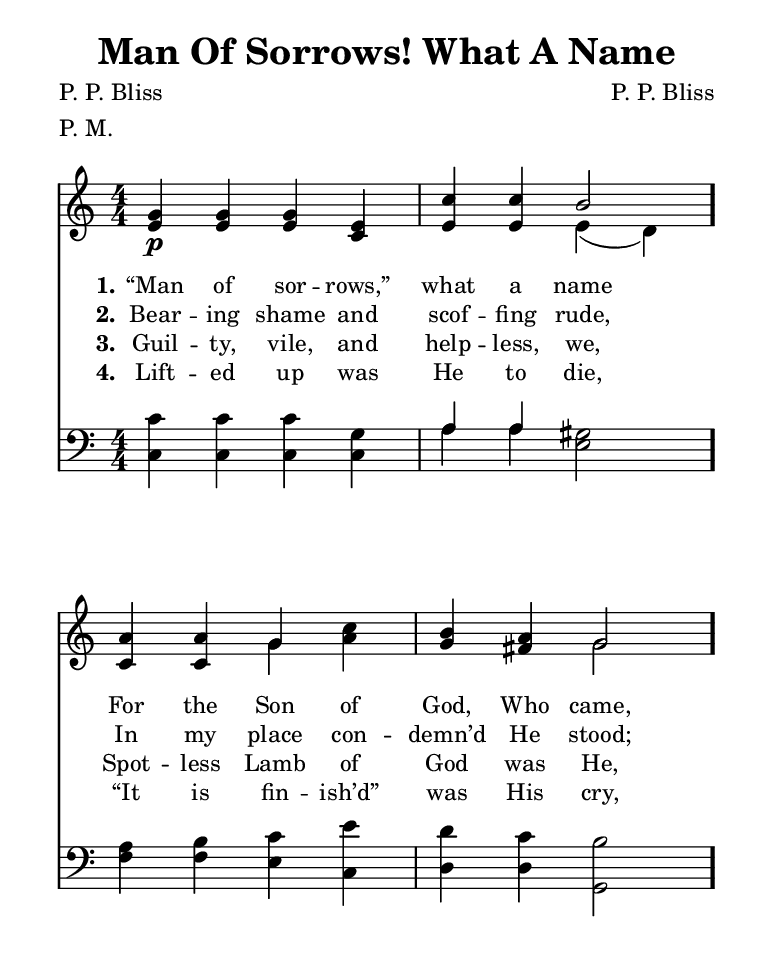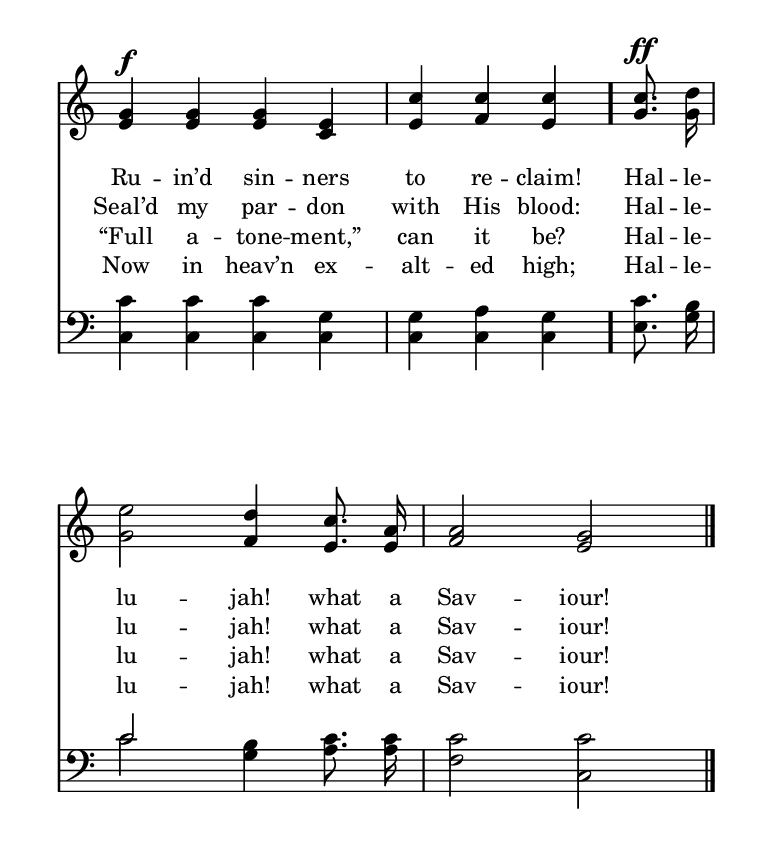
\include "common/global.ily"
\paper {
  \include "common/paper.ily"
  ragged-bottom = ##t
  systems-per-page = #(cond (is-eogsized 2) (#t #f))
  system-system-spacing.padding = 11
}

\header{
  hymnnumber = "103"
  title = "Man Of Sorrows! What A Name"
  tunename = ""
  meter = "P. M."
  poet = "P. P. Bliss"
  composer = "P. P. Bliss"
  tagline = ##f
}

% for fermata in MIDI
ta = { \tempo 4=80 }
tb = { \tempo 4=40 }

patternAA = { c4 c4 c4 c4 | c4 c4 c2 }
patternAB = { c4 c4 c4 c4 | c4 c4 c4( c4) }

patternBA = { c4 c4 c4 c4 | c4 c4 c4 }

patternCA = { c8. c16 | c2 c4 c8. c16 | c2 c2 }

global = {
  \include "common/overrides.ily"
  \override Staff.TimeSignature.style = #'numbered
  \time 4/4
  \override Score.MetronomeMark.transparent = ##t % hide all fermata changes too
  \ta
  \key c \major
  \autoBeamOff
}

notesSoprano = {
\global
\relative c'' {

  \changePitch \patternAA { g\p g g e | c' c b }
  \changePitch \patternAA { a a g c | b a g }
  \dynamicUp
  \changePitch \patternBA { g\f g g e | c' c c }
  \changePitch \patternCA { c\ff d | e d c a | a g }

  \bar "|."

}
}

notesAlto = {
\global
\relative e' {

  \changePitch \patternAB { e e e c | e e e d }
  \changePitch \patternAA { c c g' a | g fis g }
  \changePitch \patternBA { e e e c | e f e }
  \changePitch \patternCA { g g | g f e e | f e }

}
}

notesTenor = {
\global
\relative a {

  \changePitch \patternAA { c c c g | a a gis }
  \changePitch \patternAA { a b c e | d c b }
  \changePitch \patternBA { c c c g | g a g }
  \changePitch \patternCA { c b | c b c c | c c }

}
}

notesBass = {
\global
\relative f {

  \changePitch \patternAA { c c c c | a' a e }
  \changePitch \patternAA { f f e c | d d g, }
  \changePitch \patternBA { c c c c | c c c }
  \changePitch \patternCA { e g | c g a a | f c }

}
}

wordsA = \lyricmode {
\set stanza = "1."

“Man of sor -- rows,” what a name \bar "."
For the Son of God, Who came, \bar "."
Ru -- in’d sin -- ners to re -- claim! \bar "."
Hal -- le -- lu -- jah! what a Sav -- iour! \bar "."

}

wordsB = \lyricmode {
\set stanza = "2."

Bear -- ing shame and scof -- fing rude,
In my place con -- demn’d He stood;
Seal’d my par -- don with His blood:
Hal -- le -- lu -- jah! what a Sav -- iour!

}

wordsC = \lyricmode {
\set stanza = "3."

Guil -- ty, vile, and help -- less, we,
Spot -- less Lamb of God was He,
“Full a -- tone -- ment,” can it be?
Hal -- le -- lu -- jah! what a Sav -- iour!

}

wordsD = \lyricmode {
\set stanza = "4."

Lift -- ed up was He to die,
“It is fin -- ish’d” was His cry,
Now in heav’n ex -- alt -- ed high;
Hal -- le -- lu -- jah! what a Sav -- iour!

}

\score {
  \context ChoirStaff <<
    \context Staff = upper <<
      \set Staff.autoBeaming = ##f
      \set ChoirStaff.systemStartDelimiter = #'SystemStartBar
      \set ChoirStaff.printPartCombineTexts = ##f
      \partcombine #'(2 . 9) \notesSoprano \notesAlto
      \context NullVoice = sopranos { \voiceOne << \notesSoprano >> }
      \context NullVoice = altos { \voiceTwo << \notesAlto >> }
      \context Lyrics = one   \lyricsto sopranos \wordsA
      \context Lyrics = two   \lyricsto sopranos \wordsB
      \context Lyrics = three \lyricsto sopranos \wordsC
      \context Lyrics = four  \lyricsto sopranos \wordsD
    >>
    \context Staff = men <<
      \set Staff.autoBeaming = ##f
      \clef bass
      \set ChoirStaff.printPartCombineTexts = ##f
      \partcombine #'(2 . 9) \notesTenor \notesBass
      \context NullVoice = tenors { \voiceOne << \notesTenor >> }
      \context NullVoice = basses { \voiceTwo << \notesBass >> }
    >>
  >>
  \layout {
    \include "common/layout.ily"
  }
  \midi{
    \include "common/midi.ily"
  }
}

\version "2.19.49"  % necessary for upgrading to future LilyPond versions.

% vi:set et ts=2 sw=2 ai nocindent syntax=lilypond:
